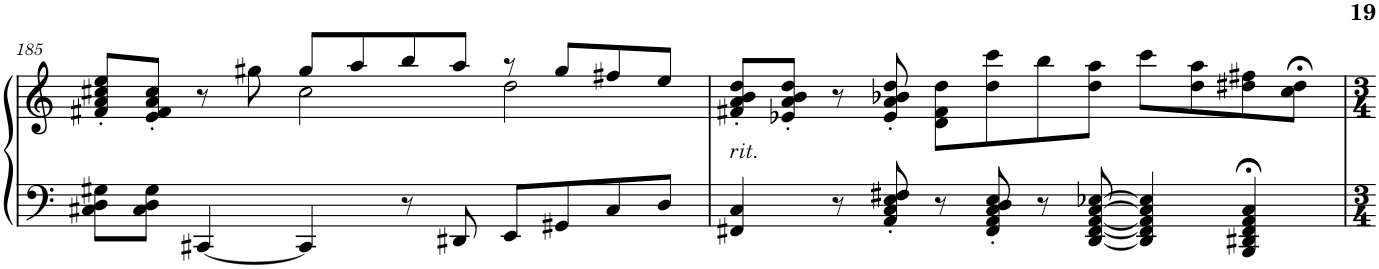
**kern	**kern
*part1	*part1
*staff2	*staff1
*I"Piano	*
*I'Pno.	*
!!LO:PB:g=z
*clefF4	*clefG2
*k[]	*k[]
*M3/2	*M3/2
=185	=185
*	*^
8C#X\ 8D\ 8G#X\L	8f#X/' 8a/' 8cc#X/' 8ee/'L	2ryy
8C#\ 8D\ 8G#\J	8e/' 8f#/' 8a/' 8cc#/'J	.
[4CC#X/	8r	.
.	8gg#X\	.
4CC#/]	8gg#/L	2cc#\
.	8aa/	.
8r	8bb/	.
8DD#X/	8aa/J	.
8EE/L	8r	2dd\
8GG#X/	8gg#/L	.
8C#/	8ff#X/	.
8D/J	8ee/J	.
*	*v	*v
=186	=186
!	!LO:TX:b:i:t=rit.
4FF#X/ 4C/	8f#X/' 8a/' 8b/' 8dd/'L
.	8e-X/' 8a/' 8b/' 8dd/'J
8r	8r
8AA/' 8C/' 8E/' 8F#X/'	8e-/' 8a/' 8b-X/' 8dd/'
8r	8d\ 8f#\ 8dd\L
8FF#/' 8AA/' 8C/' 8D/' 8E/'	8dd\ 8ccc\
8r	8bb\
[8DD/ [8FF#/ [8AA/ [8C/ [8E-X/	8dd\ 8aa\J
4DD/] 4FF#/] 4AA/] 4C/] 4E-/]	8ccc\L
.	8dd\ 8aa\
4BBB/;< 4DD#X/;< 4FF#/;< 4AA/;< 4C/;<	8dd#X\ 8ff#X\
.	8cc\;< 8dd#\;<J
=	=
*-	*-
